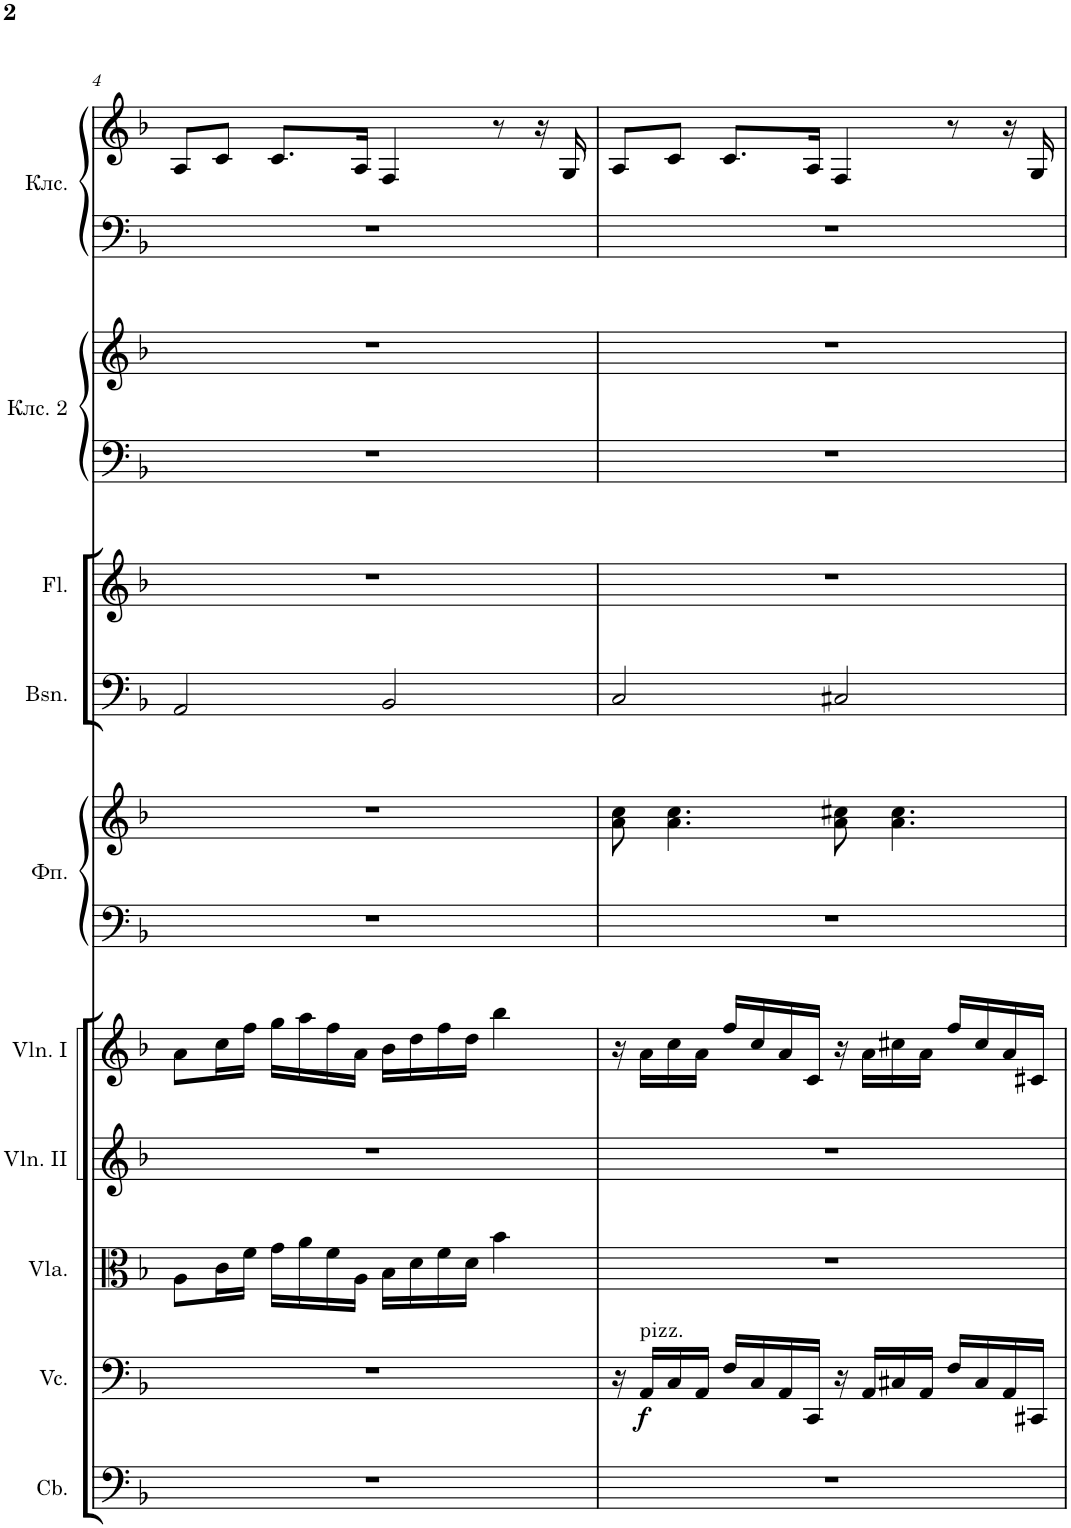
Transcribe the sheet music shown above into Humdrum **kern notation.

**kern	**kern	**dynam	**kern	**kern	**kern	**kern	**kern	**kern	**kern	**kern	**kern	**kern	**kern
*part10	*part9	*part9	*part8	*part7	*part6	*part5	*part5	*part4	*part3	*part2	*part2	*part1	*part1
*staff13	*staff12	*staff12	*staff11	*staff10	*staff9	*staff8	*staff7	*staff6	*staff5	*staff4	*staff3	*staff2	*staff1
*I"Contrabasses	*I"Violoncellos	*	*I"Violas	*I"Violins II	*I"Violins I	*I"Фортепиано	*	*I"Bassoons	*I"Flutes	*I"Клавесин 2	*	*I"Клавесин	*
*I'Cb.	*I'Vc.	*	*I'Vla.	*I'Vln. II	*I'Vln. I	*	*	*I'Bsn.	*I'Fl.	*	*	*	*
!!LO:PB:g=z
*clefF4	*clefF4	*	*clefC3	*clefG2	*clefG2	*clefF4	*clefG2	*clefF4	*clefG2	*clefF4	*clefG2	*clefF4	*clefG2
*Trd7c12	*	*	*	*	*	*	*	*	*	*	*	*	*
*k[b-]	*k[b-]	*	*k[b-]	*k[b-]	*k[b-]	*k[b-]	*k[b-]	*k[b-]	*k[b-]	*k[b-]	*k[b-]	*k[b-]	*k[b-]
*M4/4	*M4/4	*	*M4/4	*M4/4	*M4/4	*M4/4	*M4/4	*M4/4	*M4/4	*M4/4	*M4/4	*M4/4	*M4/4
=4	=4	=4	=4	=4	=4	=4	=4	=4	=4	=4	=4	=4	=4
1r	1r	.	8A\L	1r	8a\L	1r	1r	2AA/	1r	1r	1r	1r	8A/L
.	.	.	16c\L	.	16cc\L	.	.	.	.	.	.	.	8c/J
.	.	.	16f\JJ	.	16ff\JJ	.	.	.	.	.	.	.	.
.	.	.	16g\LL	.	16gg\LL	.	.	.	.	.	.	.	8.c/L
.	.	.	16a\	.	16aa\	.	.	.	.	.	.	.	.
.	.	.	16f\	.	16ff\	.	.	.	.	.	.	.	.
.	.	.	16A\JJ	.	16a\JJ	.	.	.	.	.	.	.	16A/Jk
.	.	.	16B-\LL	.	16b-\LL	.	.	2BB-/	.	.	.	.	4F/
.	.	.	16d\	.	16dd\	.	.	.	.	.	.	.	.
.	.	.	16f\	.	16ff\	.	.	.	.	.	.	.	.
.	.	.	16d\JJ	.	16dd\JJ	.	.	.	.	.	.	.	.
.	.	.	4b-\	.	4bb-\	.	.	.	.	.	.	.	8r
.	.	.	.	.	.	.	.	.	.	.	.	.	16r
.	.	.	.	.	.	.	.	.	.	.	.	.	16G/
=5	=5	=5	=5	=5	=5	=5	=5	=5	=5	=5	=5	=5	=5
1r	16r	.	1r	1r	16r	1r	8a\ 8cc\	2C/	1r	1r	1r	1r	8A/L
!	!LO:TX:a:t=pizz.	!	!	!	!	!	!	!	!	!	!	!	!
!	!	!LO:DY:b	!	!	!	!	!	!	!	!	!	!	!
.	16AA/LL	f	.	.	16a\LL	.	.	.	.	.	.	.	.
.	16C/	.	.	.	16cc\	.	4.a\ 4.cc\	.	.	.	.	.	8c/J
.	16AA/JJ	.	.	.	16a\JJ	.	.	.	.	.	.	.	.
.	16F/LL	.	.	.	16ff/LL	.	.	.	.	.	.	.	8.c/L
.	16C/	.	.	.	16cc/	.	.	.	.	.	.	.	.
.	16AA/	.	.	.	16a/	.	.	.	.	.	.	.	.
.	16CC/JJ	.	.	.	16c/JJ	.	.	.	.	.	.	.	16A/Jk
.	16r	.	.	.	16r	.	8a\ 8cc#X\	2C#X/	.	.	.	.	4F/
.	16AA/LL	.	.	.	16a\LL	.	.	.	.	.	.	.	.
.	16C#X/	.	.	.	16cc#X\	.	4.a\ 4.cc#\	.	.	.	.	.	.
.	16AA/JJ	.	.	.	16a\JJ	.	.	.	.	.	.	.	.
.	16F/LL	.	.	.	16ff/LL	.	.	.	.	.	.	.	8r
.	16C#/	.	.	.	16cc#/	.	.	.	.	.	.	.	.
.	16AA/	.	.	.	16a/	.	.	.	.	.	.	.	16r
.	16CC#X/JJ	.	.	.	16c#X/JJ	.	.	.	.	.	.	.	16G/
=	=	=	=	=	=	=	=	=	=	=	=	=	=
*-	*-	*-	*-	*-	*-	*-	*-	*-	*-	*-	*-	*-	*-
